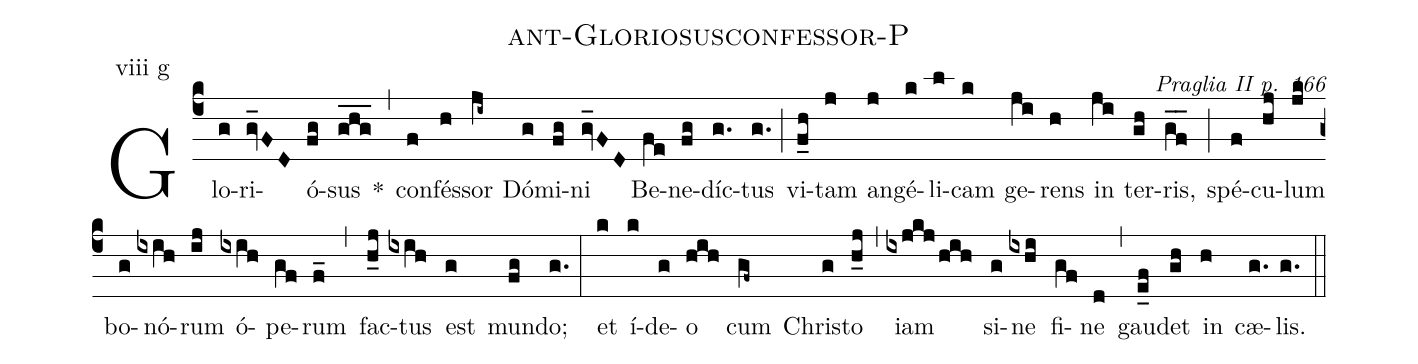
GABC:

name: ant-Gloriosusconfessor-P;
commentary: Praglia II p. 166;
annotation: viii g;
%%
(c4)
Glo(g)ri(gv_FD)ó(fg)sus(ghg___) *(,)
con(f)fés(h)sor(ji~) Dó(g)mi(fg)ni(gv_FD) Be(fe)ne(fg)díc(g.)tus(g.) (;)
vi(f_h)tam(j) an(j)gé(k)li(l)cam(k) ge(ji)rens(h) in(ji) ter(gh)ris,(gf__) (;)
spé(f)cu(hj)lum(jk) bo(g)nó(ixih)rum(ij) ó(ixih)pe(gf)rum(f_) (,)
fac(h_j)tus(ixih) est(g) mun(fg)do;(g.) (:)
et(k) í(k)de(g)o(hih) cum(gf~) Chris(g)to(h_j) (,)
iam(ixjkjhih) si(g)ne(ixhi) fi(gf)ne(d) (,)
gau(e_f)det(gh) in(h) cæ(g.)lis.(g.) (::)
